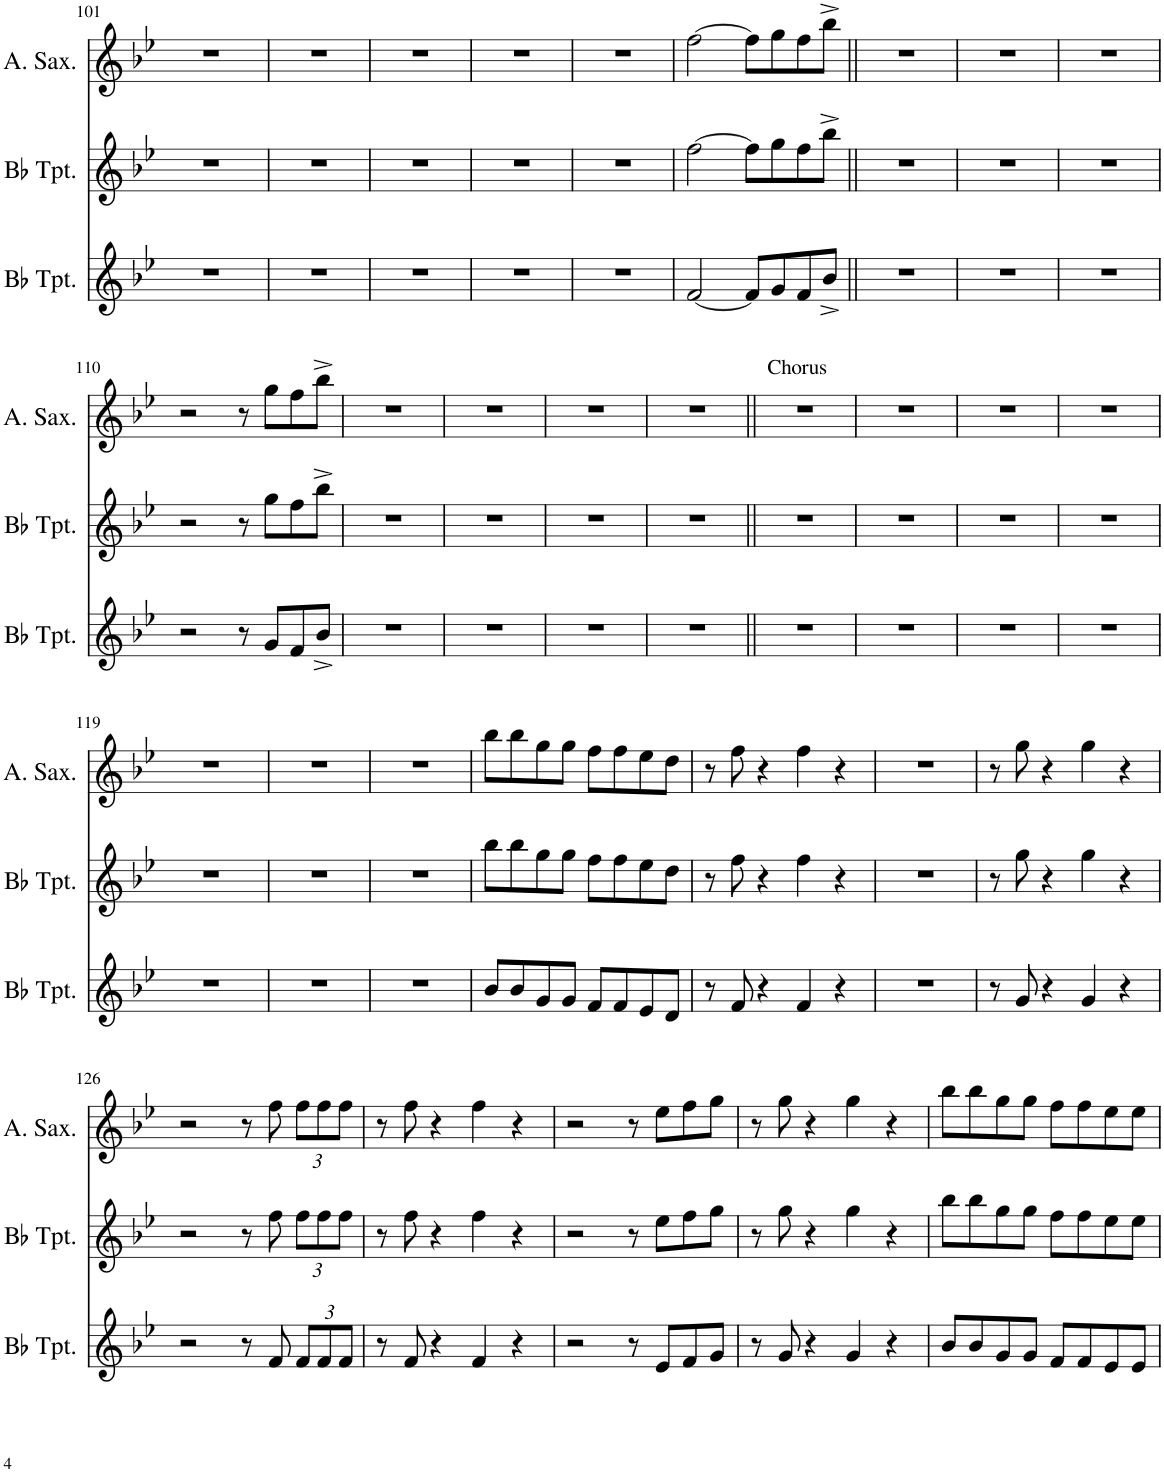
**kern	**kern	**kern
*part3	*part2	*part1
*staff3	*staff2	*staff1
*I"Bb Trumpet	*I"Bb Trumpet	*I"Alto Saxophone
*I'Bb Tpt.	*I'Bb Tpt.	*I'A. Sax.
!!LO:PB:g=z
*clefG2	*clefG2	*clefG2
*ITrd1c2	*ITrd1c2	*ITrd5c9
*k[b-e-]	*k[b-e-]	*k[b-e-]
*M4/4	*M4/4	*M4/4
=101	=101	=101
1r	1r	1r
=102	=102	=102
1r	1r	1r
=103	=103	=103
1r	1r	1r
=104	=104	=104
1r	1r	1r
=105	=105	=105
1r	1r	1r
=106	=106	=106
[2f/	[2ff\	[2ff\
8f/L]	8ff\L]	8ff\L]
8g/	8gg\	8gg\
8f/	8ff\	8ff\
8b-^/J	8bb-^\J	8bb-^\J
=107||	=107||	=107||
1r	1r	1r
=108	=108	=108
1r	1r	1r
=109	=109	=109
1r	1r	1r
!!LO:LB:g=z
=110	=110	=110
2r	2r	2r
8r	8r	8r
8g/L	8gg\L	8gg\L
8f/	8ff\	8ff\
8b-^/J	8bb-^\J	8bb-^\J
=111	=111	=111
1r	1r	1r
=112	=112	=112
1r	1r	1r
=113	=113	=113
1r	1r	1r
=114	=114	=114
1r	1r	1r
=115||	=115||	=115||
!	!	!LO:TX:a:t=Chorus
1r	1r	1r
=116	=116	=116
1r	1r	1r
=117	=117	=117
1r	1r	1r
=118	=118	=118
1r	1r	1r
!!LO:LB:g=z
=119	=119	=119
1r	1r	1r
=120	=120	=120
1r	1r	1r
=121	=121	=121
1r	1r	1r
=122	=122	=122
8b-/L	8bb-\L	8bb-\L
8b-/	8bb-\	8bb-\
8g/	8gg\	8gg\
8g/J	8gg\J	8gg\J
8f/L	8ff\L	8ff\L
8f/	8ff\	8ff\
8e-/	8ee-\	8ee-\
8d/J	8dd\J	8dd\J
=123	=123	=123
8r	8r	8r
8f/	8ff\	8ff\
4r	4r	4r
4f/	4ff\	4ff\
4r	4r	4r
=124	=124	=124
1r	1r	1r
=125	=125	=125
8r	8r	8r
8g/	8gg\	8gg\
4r	4r	4r
4g/	4gg\	4gg\
4r	4r	4r
!!LO:LB:g=z
=126	=126	=126
2r	2r	2r
8r	8r	8r
8f/	8ff\	8ff\
*Xbrackettup	*Xbrackettup	*Xbrackettup
12f/L	12ff\L	12ff\L
12f/	12ff\	12ff\
12f/J	12ff\J	12ff\J
=127	=127	=127
8r	8r	8r
8f/	8ff\	8ff\
4r	4r	4r
4f/	4ff\	4ff\
4r	4r	4r
=128	=128	=128
2r	2r	2r
8r	8r	8r
8e-/L	8ee-\L	8ee-\L
8f/	8ff\	8ff\
8g/J	8gg\J	8gg\J
=129	=129	=129
8r	8r	8r
8g/	8gg\	8gg\
4r	4r	4r
4g/	4gg\	4gg\
4r	4r	4r
=130	=130	=130
8b-/L	8bb-\L	8bb-\L
8b-/	8bb-\	8bb-\
8g/	8gg\	8gg\
8g/J	8gg\J	8gg\J
8f/L	8ff\L	8ff\L
8f/	8ff\	8ff\
8e-/	8ee-\	8ee-\
8e-/J	8ee-\J	8ee-\J
=	=	=
*-	*-	*-
